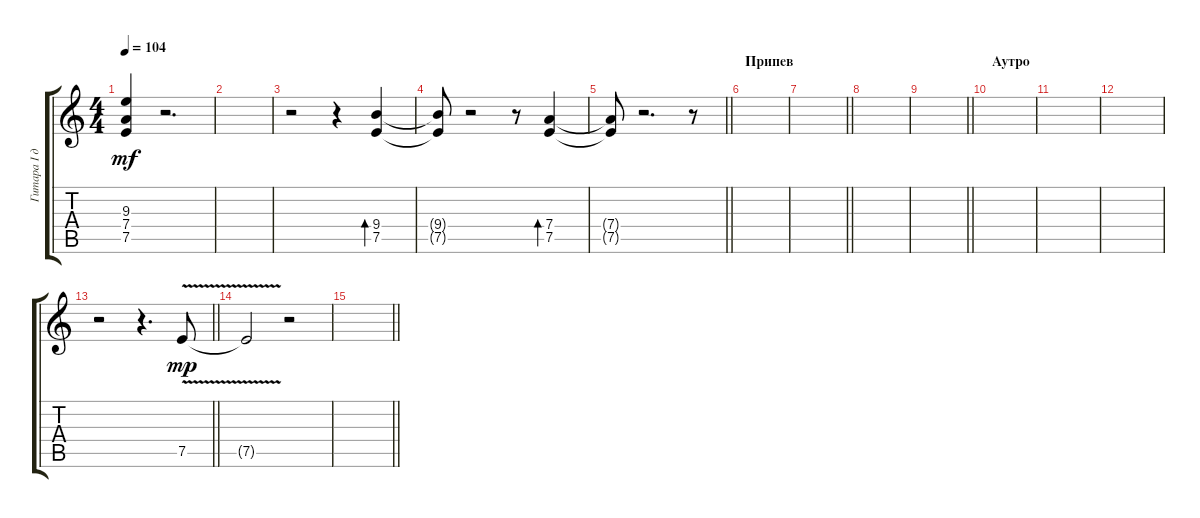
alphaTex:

\track ("Гитара I дилей л III" "Гитара I д") {instrument electricguitarmuted}
\staff {score tabs}
\tuning (E4 B3 G3 D3 A2 E2) {hide}
\ts (4 4)
\tempo 104
\clef g2
\ks c
(9.3{t} 7.4{t} 7.5{t}).4{dy mf} r.2{d} |
|
r.2 r.4 (9.4 7.5).4{bd 60} |
(9.4{t} 7.5{t}).8 r.2 r.8 (7.4 7.5).4{bd 60} |
\barLineRight lightlight
(7.4{t} 7.5{t}).8 r.2{d} r.8 |
\section ("" "Припев")
|
\barLineRight lightlight
|
|
\barLineRight lightlight
|
\section ("" "Аутро")
|
|
|
\barLineRight lightlight
r.2 r.4{d} 7.5{v}.8{dy mp} |
7.5{t}.2 r.2 |
\barLineRight lightlight
